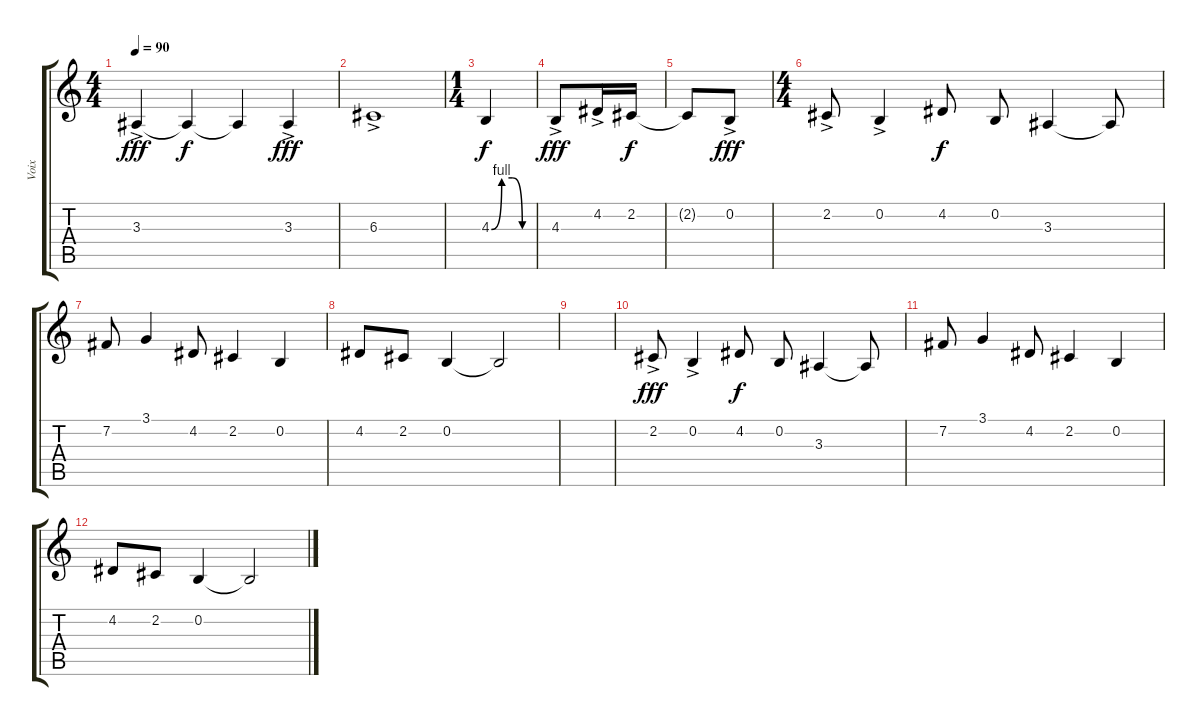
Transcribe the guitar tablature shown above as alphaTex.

\track ("Voix" "Voix") {instrument ocarina}
\staff {score tabs}
\tuning (E4 B3 G3 D3 A2 E2) {hide}
\ts (4 4)
\tempo 90
\clef g2
\ks c
3.3{ac}.4{dy fff} 3.3{t}.4{dy f} 3.3{t}.4 3.3{ac}.4{dy fff} |
6.3{ac}.1 |
\ts (1 4)
4.3{be (custom 0 0 15 4 30 4 45 0 60 0)}.4{dy f} |
4.3{ac}.8{dy fff} 4.2{ac}.16 2.2.16{dy f} |
2.2{t}.8 0.2{ac}.8{dy fff} |
\ts (4 4)
2.2{ac}.8 0.2{ac}.4 4.2.8{dy f} 0.2.8 3.3.4 3.3{t}.8 |
7.2.8 3.1.4 4.2.8 2.2.4 0.2.4 |
4.2.8 2.2.8 0.2.4 0.2{t}.2 |
|
2.2{ac}.8{dy fff} 0.2{ac}.4 4.2.8{dy f} 0.2.8 3.3.4 3.3{t}.8 |
7.2.8 3.1.4 4.2.8 2.2.4 0.2.4 |
4.2.8 2.2.8 0.2.4 0.2{t}.2
